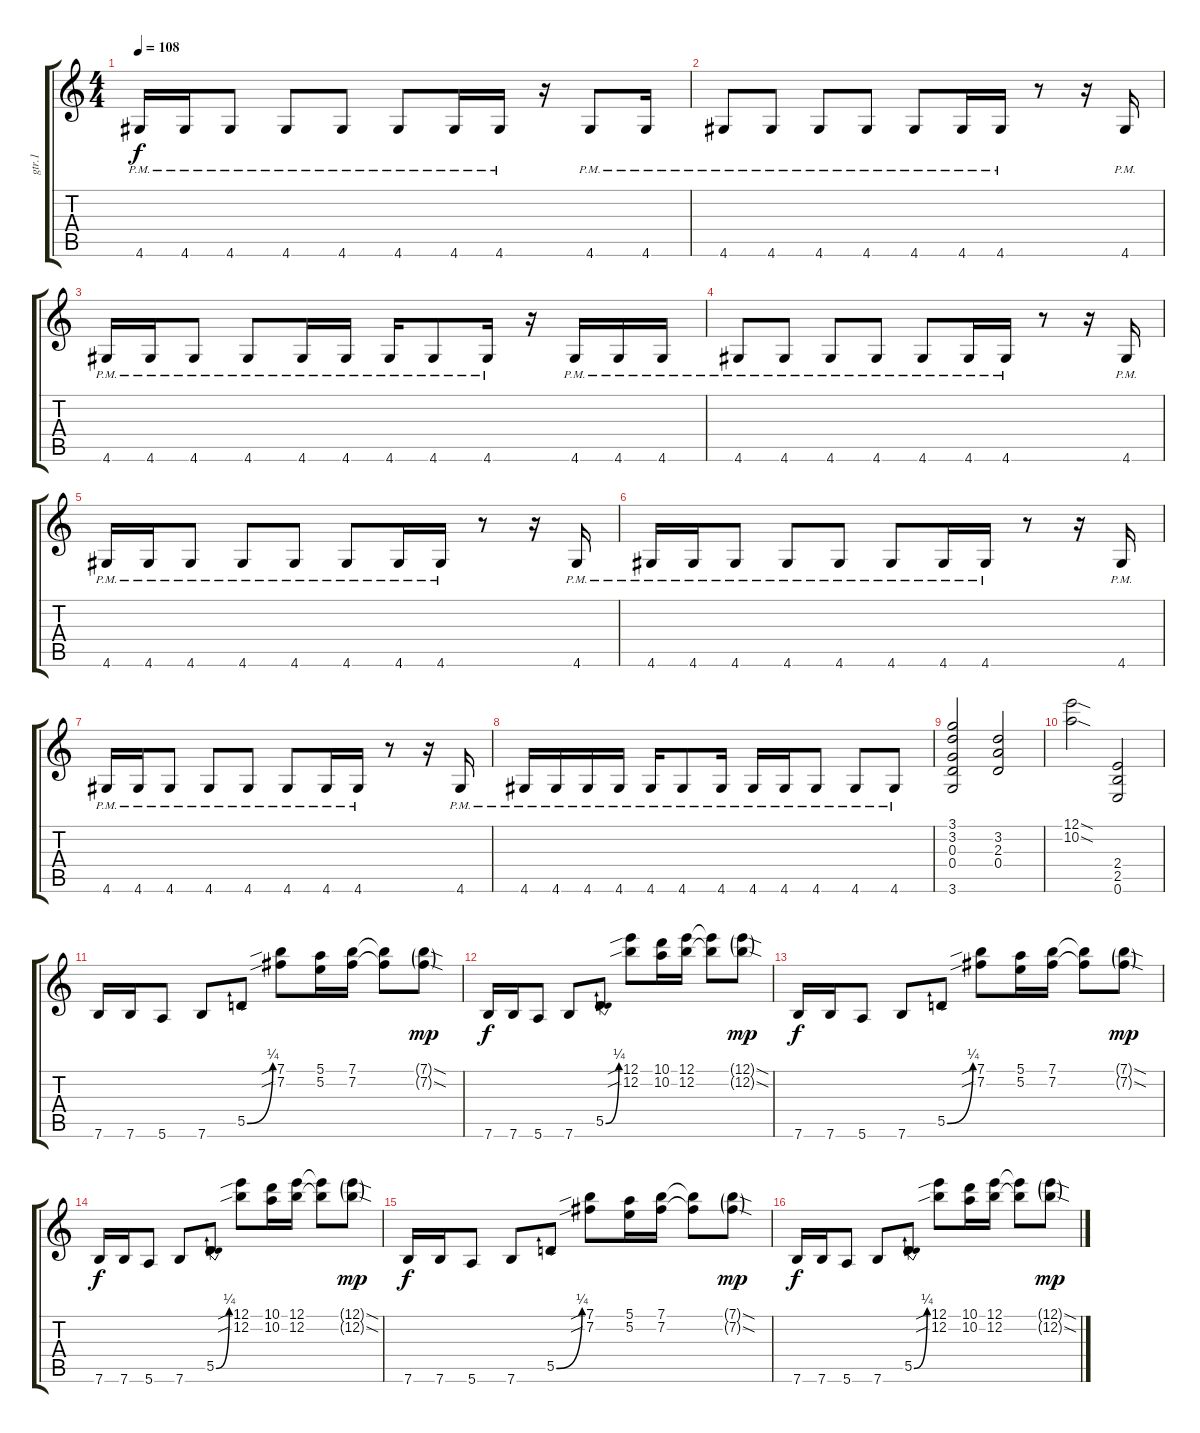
\track ("gtr.1" "gtr.1") {instrument distortionguitar}
\staff {score tabs}
\tuning (E4 B3 G3 D3 A2 E2) {hide}
\ts (4 4)
\tempo 108
\clef g2
\ks c
4.6{pm}.16{dy f instrument distortionguitar} 4.6{pm}.16 4.6{pm}.8 4.6{pm}.8 4.6{pm}.8 4.6{pm}.8 4.6{pm}.16 4.6{pm}.16 r.16 4.6{pm}.8 4.6{pm}.16 |
4.6{pm}.8 4.6{pm}.8 4.6{pm}.8 4.6{pm}.8 4.6{pm}.8 4.6{pm}.16 4.6{pm}.16 r.8 r.16 4.6{pm}.16 |
4.6{pm}.16 4.6{pm}.16 4.6{pm}.8 4.6{pm}.8 4.6{pm}.16 4.6{pm}.16 4.6{pm}.16 4.6{pm}.8 4.6{pm}.16 r.16 4.6{pm}.16 4.6{pm}.16 4.6{pm}.16 |
4.6{pm}.8 4.6{pm}.8 4.6{pm}.8 4.6{pm}.8 4.6{pm}.8 4.6{pm}.16 4.6{pm}.16 r.8 r.16 4.6{pm}.16 |
4.6{pm}.16 4.6{pm}.16 4.6{pm}.8 4.6{pm}.8 4.6{pm}.8 4.6{pm}.8 4.6{pm}.16 4.6{pm}.16 r.8 r.16 4.6{pm}.16 |
4.6{pm}.16 4.6{pm}.16 4.6{pm}.8 4.6{pm}.8 4.6{pm}.8 4.6{pm}.8 4.6{pm}.16 4.6{pm}.16 r.8 r.16 4.6{pm}.16 |
4.6{pm}.16 4.6{pm}.16 4.6{pm}.8 4.6{pm}.8 4.6{pm}.8 4.6{pm}.8 4.6{pm}.16 4.6{pm}.16 r.8 r.16 4.6{pm}.16 |
4.6{pm}.16 4.6{pm}.16 4.6{pm}.16 4.6{pm}.16 4.6{pm}.16 4.6{pm}.8 4.6{pm}.16 4.6{pm}.16 4.6{pm}.16 4.6{pm}.8 4.6{pm}.8 4.6{pm}.8 |
(3.1 3.2 0.3 0.4 3.6).2 (3.2 2.3 0.4).2 |
(12.1{sod} 10.2{sod}).2 (2.4 2.5 0.6).2 |
7.6.16 7.6.16 5.6.8 7.6.8 5.5{be (bend 0 0 60 1)}.8 (7.1{sib} 7.2{sib}).8 (5.1 5.2).16 (7.1 7.2).16 (7.1{t} 7.2{t}).8 (7.1{sod g} 7.2{sod g}).8{dy mp} |
7.6.16{dy f} 7.6.16 5.6.8 7.6.8 5.5{be (bend 0 0 60 1)}.8 (12.1{sib} 12.2{sib}).8 (10.1 10.2).16 (12.1 12.2).16 (12.1{t} 12.2{t}).8 (12.1{sod g} 12.2{sod g}).8{dy mp} |
7.6.16{dy f} 7.6.16 5.6.8 7.6.8 5.5{be (bend 0 0 60 1)}.8 (7.1{sib} 7.2{sib}).8 (5.1 5.2).16 (7.1 7.2).16 (7.1{t} 7.2{t}).8 (7.1{sod g} 7.2{sod g}).8{dy mp} |
7.6.16{dy f} 7.6.16 5.6.8 7.6.8 5.5{be (bend 0 0 60 1)}.8 (12.1{sib} 12.2{sib}).8 (10.1 10.2).16 (12.1 12.2).16 (12.1{t} 12.2{t}).8 (12.1{sod g} 12.2{sod g}).8{dy mp} |
7.6.16{dy f} 7.6.16 5.6.8 7.6.8 5.5{be (bend 0 0 60 1)}.8 (7.1{sib} 7.2{sib}).8 (5.1 5.2).16 (7.1 7.2).16 (7.1{t} 7.2{t}).8 (7.1{sod g} 7.2{sod g}).8{dy mp} |
7.6.16{dy f} 7.6.16 5.6.8 7.6.8 5.5{be (bend 0 0 60 1)}.8 (12.1{sib} 12.2{sib}).8 (10.1 10.2).16 (12.1 12.2).16 (12.1{t} 12.2{t}).8 (12.1{sod g} 12.2{sod g}).8{dy mp}
